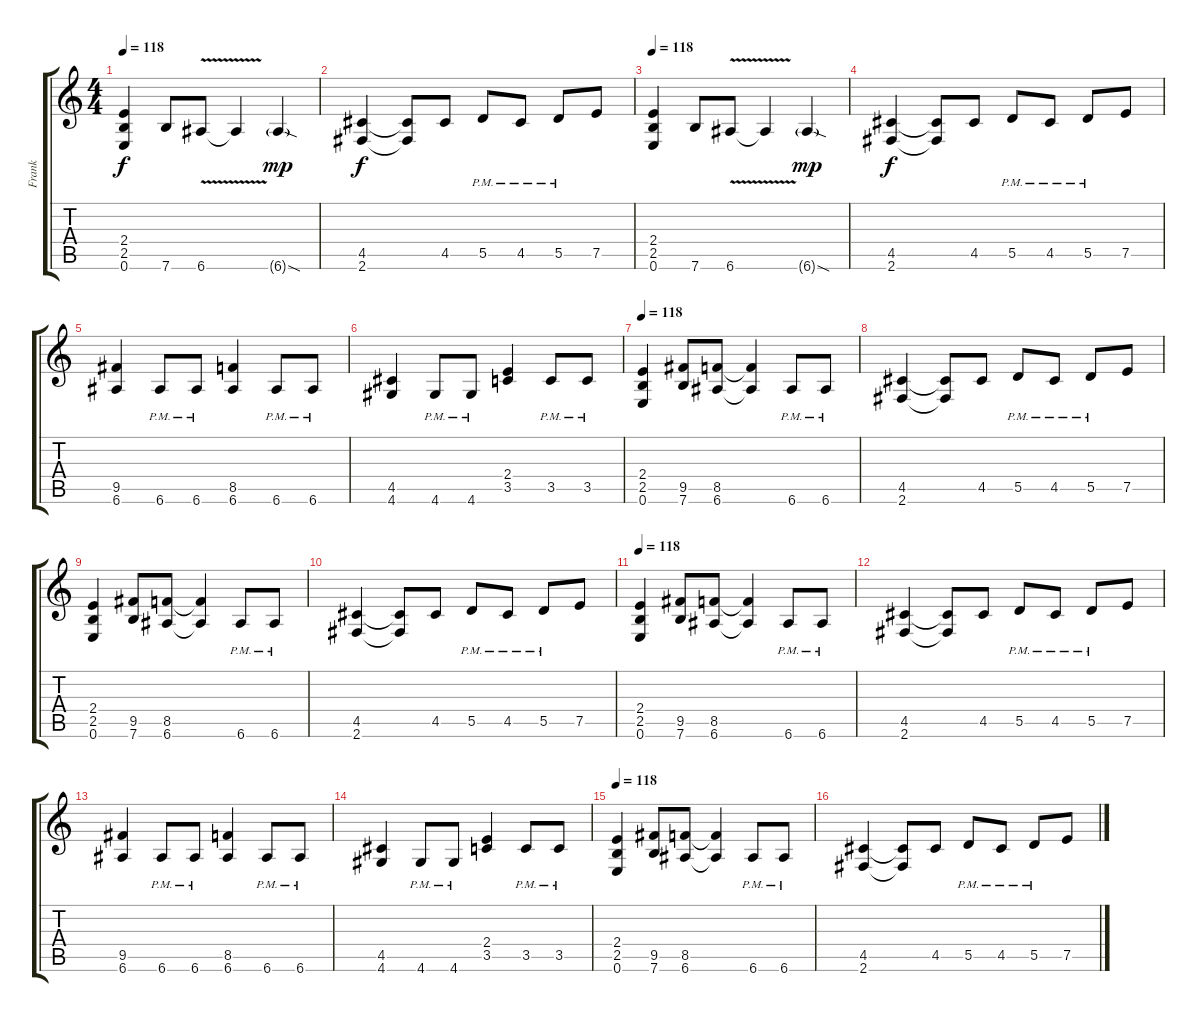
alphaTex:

\track ("Frank" "Frank") {instrument distortionguitar}
\staff {score tabs}
\tuning (E4 B3 G3 D3 A2 E2) {hide}
\ts (4 4)
\tempo 118
\clef g2
\ks c
(2.4 2.5 0.6).4{dy f} 7.6.8 6.6{v}.8 6.6{t}.4 6.6{sod g}.4{dy mp} |
(4.5 2.6).4{dy f} (4.5{t} 2.6{t}).8 4.5.8 5.5{pm}.8 4.5{pm}.8 5.5{pm}.8 7.5.8 |
\tempo 118
(2.4 2.5 0.6).4 7.6.8 6.6{v}.8 6.6{t}.4 6.6{sod g}.4{dy mp} |
(4.5 2.6).4{dy f} (4.5{t} 2.6{t}).8 4.5.8 5.5{pm}.8 4.5{pm}.8 5.5{pm}.8 7.5.8 |
(9.5 6.6).4 6.6{pm}.8 6.6{pm}.8 (8.5 6.6).4 6.6{pm}.8 6.6{pm}.8 |
(4.5 4.6).4 4.6{pm}.8 4.6{pm}.8 (2.4 3.5).4 3.5{pm}.8 3.5{pm}.8 |
\tempo 118
(2.4 2.5 0.6).4 (9.5 7.6).8 (8.5 6.6).8 (8.5{t} 6.6{t}).4 6.6{pm}.8 6.6{pm}.8 |
(4.5 2.6).4 (4.5{t} 2.6{t}).8 4.5.8 5.5{pm}.8 4.5{pm}.8 5.5{pm}.8 7.5.8 |
(2.4 2.5 0.6).4 (9.5 7.6).8 (8.5 6.6).8 (8.5{t} 6.6{t}).4 6.6{pm}.8 6.6{pm}.8 |
(4.5 2.6).4 (4.5{t} 2.6{t}).8 4.5.8 5.5{pm}.8 4.5{pm}.8 5.5{pm}.8 7.5.8 |
\tempo 118
(2.4 2.5 0.6).4 (9.5 7.6).8 (8.5 6.6).8 (8.5{t} 6.6{t}).4 6.6{pm}.8 6.6{pm}.8 |
(4.5 2.6).4 (4.5{t} 2.6{t}).8 4.5.8 5.5{pm}.8 4.5{pm}.8 5.5{pm}.8 7.5.8 |
(9.5 6.6).4 6.6{pm}.8 6.6{pm}.8 (8.5 6.6).4 6.6{pm}.8 6.6{pm}.8 |
(4.5 4.6).4 4.6{pm}.8 4.6{pm}.8 (2.4 3.5).4 3.5{pm}.8 3.5{pm}.8 |
\tempo 118
(2.4 2.5 0.6).4 (9.5 7.6).8 (8.5 6.6).8 (8.5{t} 6.6{t}).4 6.6{pm}.8 6.6{pm}.8 |
(4.5 2.6).4 (4.5{t} 2.6{t}).8 4.5.8 5.5{pm}.8 4.5{pm}.8 5.5{pm}.8 7.5.8
